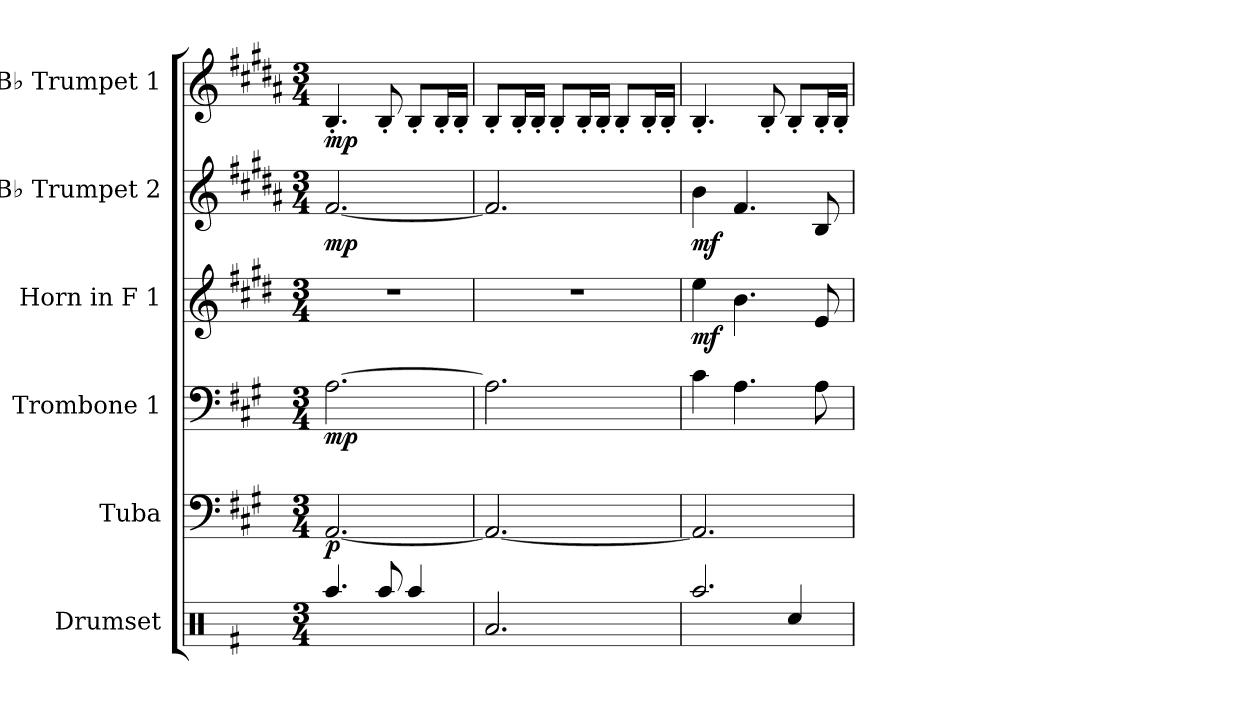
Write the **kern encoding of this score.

**kern	**kern	**dynam	**kern	**dynam	**kern	**dynam	**kern	**dynam	**kern	**dynam
*part6	*part5	*part5	*part4	*part4	*part3	*part3	*part2	*part2	*part1	*part1
*staff6	*staff5	*staff5	*staff4	*staff4	*staff3	*staff3	*staff2	*staff2	*staff1	*staff1
*I"Drumset	*I"Tuba	*	*I"Trombone 1	*	*I"Horn in F 1	*	*I"B♭ Trumpet 2	*	*I"B♭ Trumpet 1	*
*I'D. Set	*I'Tba.	*	*I'Tbn. 1	*	*	*	*I'B♭ Tpt. 2	*	*I'B♭ Tpt. 1	*
*clefX	*clefF4	*	*clefF4	*	*clefG2	*	*clefG2	*	*clefG2	*
*	*	*	*	*	*ITrd4c7	*	*ITrd1c2	*	*ITrd1c2	*
*k[f#]	*k[f#c#g#]	*	*k[f#c#g#]	*	*k[f#c#g#]	*	*k[f#c#g#]	*	*k[f#c#g#]	*
*M3/4	*M3/4	*	*M3/4	*	*M3/4	*	*M3/4	*	*M3/4	*
*MM96	*MM96	*	*MM96	*	*MM96	*	*MM96	*	*MM96	*
=1	=1	=1	=1	=1	=1	=1	=1	=1	=1	=1
!	!	!LO:DY:b	!	!LO:DY:b	!	!	!	!LO:DY:b	!	!LO:DY:b
4.Raa/	[2.AA/	p	[2.A\	mp	2.r	.	[2.e/	mp	4.A'/	mp
8Raa/	.	.	.	.	.	.	.	.	8A'/	.
4Raa/	.	.	.	.	.	.	.	.	8A'/L	.
.	.	.	.	.	.	.	.	.	16A'/L	.
.	.	.	.	.	.	.	.	.	16A'/JJ	.
=2	=2	=2	=2	=2	=2	=2	=2	=2	=2	=2
2.Ra/	2.AA/_	.	2.A\]	.	2.r	.	2.e/]	.	8A'/L	.
.	.	.	.	.	.	.	.	.	16A'/L	.
.	.	.	.	.	.	.	.	.	16A'/JJ	.
.	.	.	.	.	.	.	.	.	8A'/L	.
.	.	.	.	.	.	.	.	.	16A'/L	.
.	.	.	.	.	.	.	.	.	16A'/JJ	.
.	.	.	.	.	.	.	.	.	8A'/L	.
.	.	.	.	.	.	.	.	.	16A'/L	.
.	.	.	.	.	.	.	.	.	16A'/JJ	.
=3	=3	=3	=3	=3	=3	=3	=3	=3	=3	=3
*^	*	*	*	*	*	*	*	*	*	*
!	!	!	!	!	!	!	!LO:DY:b	!	!LO:DY:b	!	!
2.Raa/	2ryy	2.AA/]	.	4c#\	.	4a\	mf	4a\	mf	4.A'/	.
.	.	.	.	4.A\	.	4.e\	.	4.e/	.	.	.
.	.	.	.	.	.	.	.	.	.	8A'/	.
.	4Rcc/	.	.	.	.	.	.	.	.	8A'/L	.
.	.	.	.	8A\	.	8A/	.	8A/	.	16A'/L	.
.	.	.	.	.	.	.	.	.	.	16A'/JJ	.
*v	*v	*	*	*	*	*	*	*	*	*	*
=	=	=	=	=	=	=	=	=	=	=
*-	*-	*-	*-	*-	*-	*-	*-	*-	*-	*-
